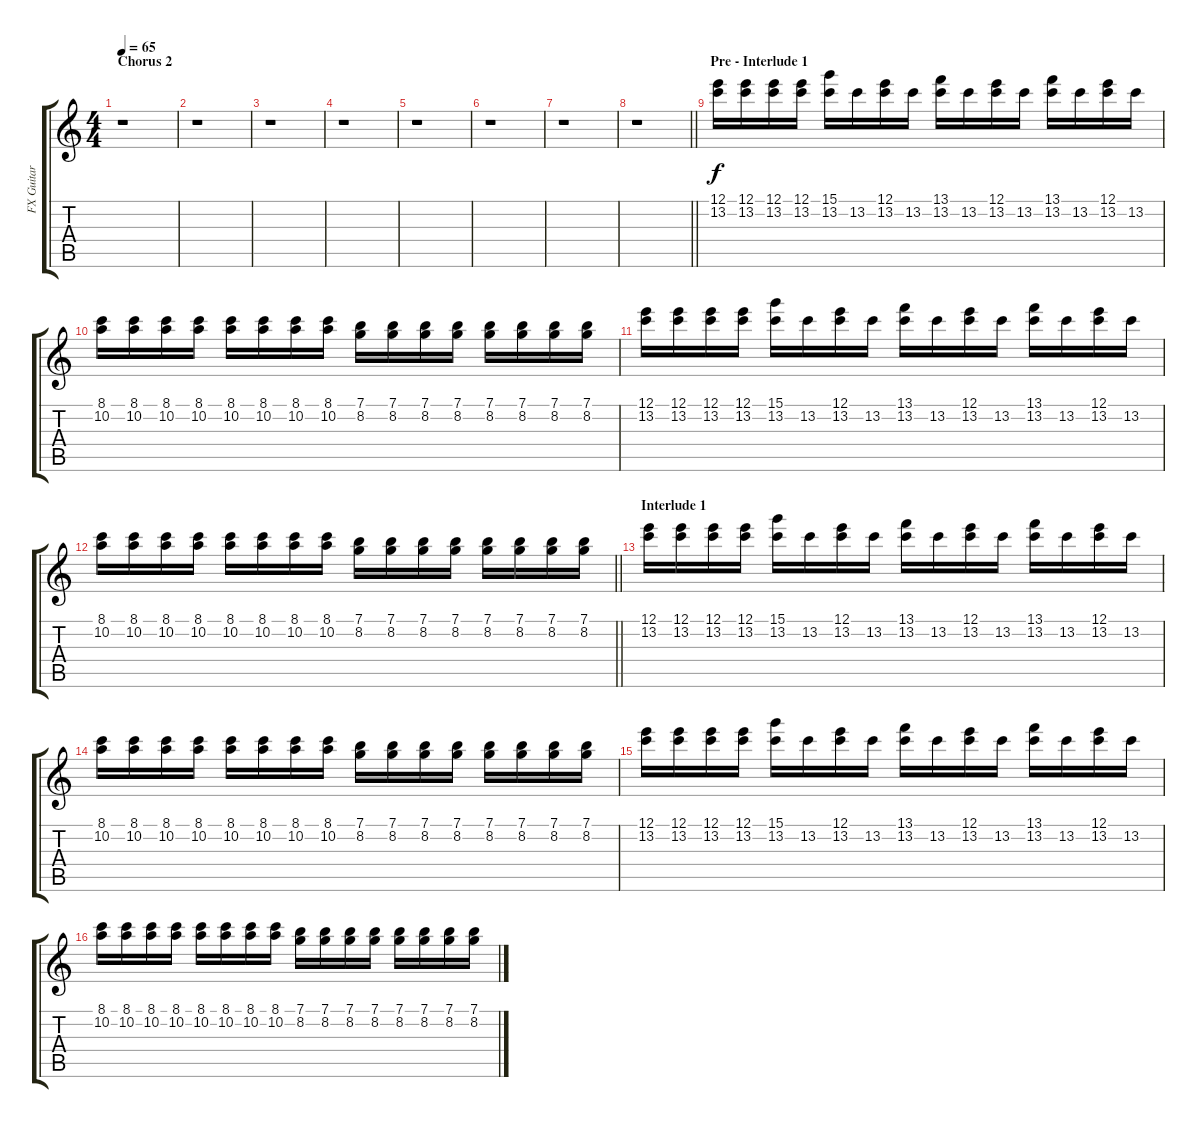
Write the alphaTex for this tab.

\track ("FX Guitar" "FX Guitar") {instrument overdrivenguitar}
\staff {score tabs}
\tuning (E4 B3 G3 D3 A2 E2) {hide}
\ts (4 4)
\section ("" "Chorus 2")
\tempo 65
\clef g2
\ks c
r.1{dy f} |
r.1 |
r.1 |
r.1 |
r.1 |
r.1 |
r.1 |
\barLineRight lightlight
r.1 |
\section ("" "Pre - Interlude 1")
(12.1 13.2).16{volume 14} (12.1 13.2).16 (12.1 13.2).16 (12.1 13.2).16 (15.1 13.2).16 13.2.16 (12.1 13.2).16 13.2.16 (13.1 13.2).16 13.2.16 (12.1 13.2).16 13.2.16 (13.1 13.2).16 13.2.16 (12.1 13.2).16 13.2.16 |
(8.1 10.2).16 (8.1 10.2).16 (8.1 10.2).16 (8.1 10.2).16 (8.1 10.2).16 (8.1 10.2).16 (8.1 10.2).16 (8.1 10.2).16 (7.1 8.2).16 (7.1 8.2).16 (7.1 8.2).16 (7.1 8.2).16 (7.1 8.2).16 (7.1 8.2).16 (7.1 8.2).16 (7.1 8.2).16 |
(12.1 13.2).16 (12.1 13.2).16 (12.1 13.2).16 (12.1 13.2).16 (15.1 13.2).16 13.2.16 (12.1 13.2).16 13.2.16 (13.1 13.2).16 13.2.16 (12.1 13.2).16 13.2.16 (13.1 13.2).16 13.2.16 (12.1 13.2).16 13.2.16 |
\barLineRight lightlight
(8.1 10.2).16 (8.1 10.2).16 (8.1 10.2).16 (8.1 10.2).16 (8.1 10.2).16 (8.1 10.2).16 (8.1 10.2).16 (8.1 10.2).16 (7.1 8.2).16 (7.1 8.2).16 (7.1 8.2).16 (7.1 8.2).16 (7.1 8.2).16 (7.1 8.2).16 (7.1 8.2).16 (7.1 8.2).16 |
\section ("" "Interlude 1")
(12.1 13.2).16 (12.1 13.2).16 (12.1 13.2).16 (12.1 13.2).16 (15.1 13.2).16 13.2.16 (12.1 13.2).16 13.2.16 (13.1 13.2).16 13.2.16 (12.1 13.2).16 13.2.16 (13.1 13.2).16 13.2.16 (12.1 13.2).16 13.2.16 |
(8.1 10.2).16 (8.1 10.2).16 (8.1 10.2).16 (8.1 10.2).16 (8.1 10.2).16 (8.1 10.2).16 (8.1 10.2).16 (8.1 10.2).16 (7.1 8.2).16 (7.1 8.2).16 (7.1 8.2).16 (7.1 8.2).16 (7.1 8.2).16 (7.1 8.2).16 (7.1 8.2).16 (7.1 8.2).16 |
(12.1 13.2).16 (12.1 13.2).16 (12.1 13.2).16 (12.1 13.2).16 (15.1 13.2).16 13.2.16 (12.1 13.2).16 13.2.16 (13.1 13.2).16 13.2.16 (12.1 13.2).16 13.2.16 (13.1 13.2).16 13.2.16 (12.1 13.2).16 13.2.16 |
(8.1 10.2).16 (8.1 10.2).16 (8.1 10.2).16 (8.1 10.2).16 (8.1 10.2).16 (8.1 10.2).16 (8.1 10.2).16 (8.1 10.2).16 (7.1 8.2).16 (7.1 8.2).16 (7.1 8.2).16 (7.1 8.2).16 (7.1 8.2).16 (7.1 8.2).16 (7.1 8.2).16 (7.1 8.2).16
